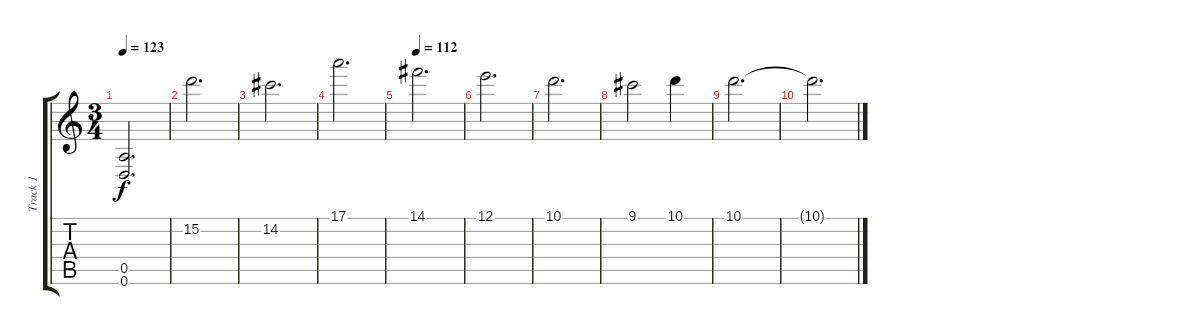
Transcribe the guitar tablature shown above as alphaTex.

\track ("Track 1" "Track 1") {instrument distortionguitar}
\staff {score tabs}
\tuning (E4 B3 G3 D3 A2 D2) {hide}
\ts (3 4)
\tempo 123
\clef g2
\ks c
(0.5 0.6).2{d dy f} |
15.2.2{d} |
14.2.2{d} |
17.1.2{d} |
\tempo 112
14.1.2{d} |
12.1.2{d} |
10.1.2{d} |
9.1.2 10.1.4 |
10.1.2{d} |
10.1{t}.2{d}
